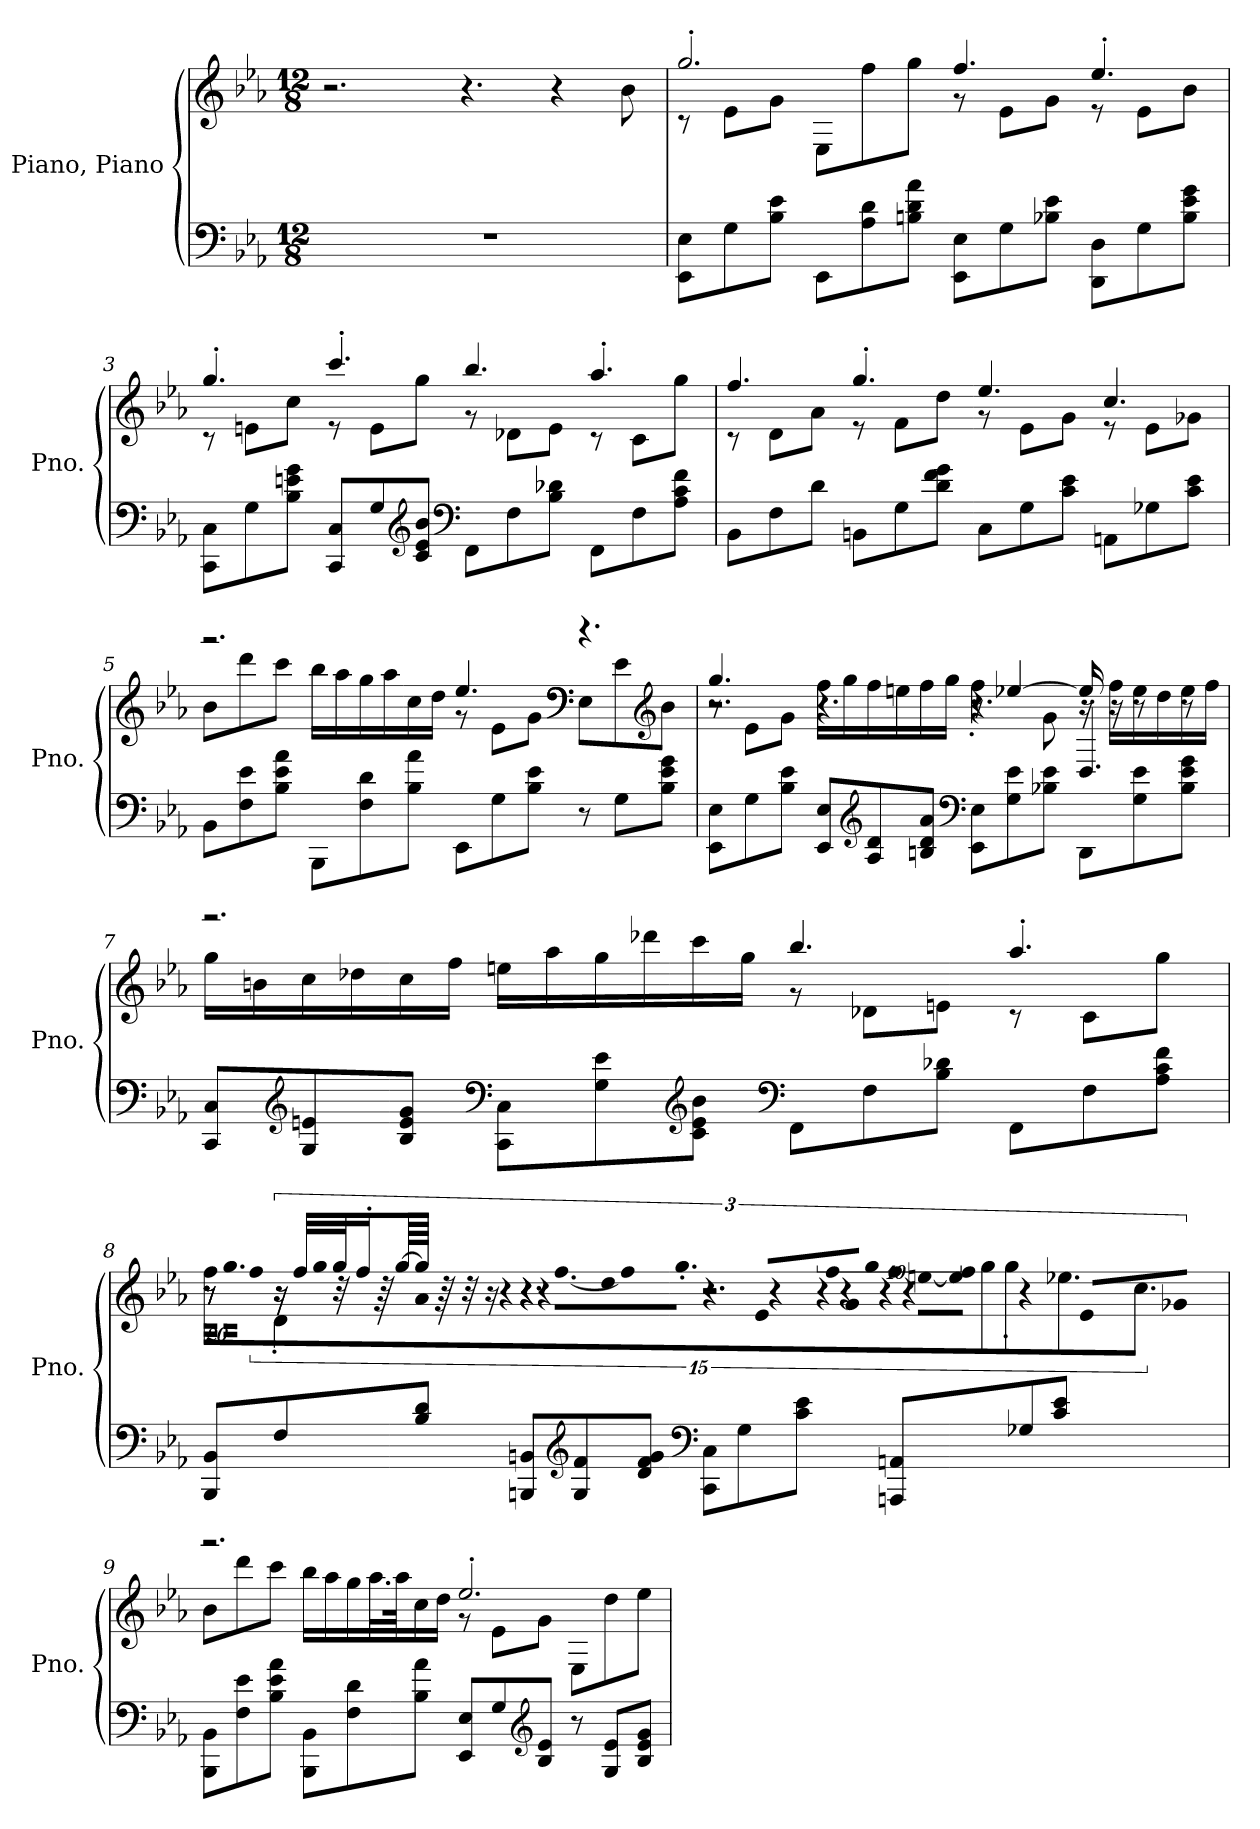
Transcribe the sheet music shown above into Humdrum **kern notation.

**kern	**kern
*part1	*part1
*staff2	*staff1
*I"Piano, Piano	*
*I'Pno.	*
*clefF4	*clefG2
*k[b-e-a-]	*k[b-e-a-]
*M12/8	*M12/8
=1	=1
1.r	2.r
.	4.r
.	4r
*	*MM80
.	8b-\
=2	=2
*	*^
8EE-\ 8E-\L	2.gg'/	8r
8G\	.	8e-\L
8B-\ 8e-\J	.	8g\J
8EE-\L	.	8E-\L
8A-\ 8d\	.	8ff\
8Bn\ 8d\ 8a-\J	.	8gg\J
8EE-\ 8E-\L	4.ff/	8r
8G\	.	8e-\L
8B-X\ 8e-\J	.	8g\J
8DD\ 8D\L	4.ee-'/	8r
8G\	.	8e-\L
8B-\ 8e-\ 8g\J	.	8b-\J
=3	=3	=3
8CC\ 8C\L	4.gg'/	8r
8G\	.	8en\L
8B-\ 8en\ 8g\J	.	8cc\J
8CC/ 8C/L	4.ccc'/	8r
8G/	.	8e\L
*clefG2	*	*
8c/ 8e/ 8b-/J	.	8gg\J
*clefF4	*	*
8FF\L	4.bb-/	8r
8F\	.	8d-X\L
8B-\ 8d-X\J	.	8e\J
8FF\L	4.aa-'/	8r
8F\	.	8c\L
8A-\ 8c\ 8f\J	.	8gg\J
!!LO:LB:g=z	!!
=4	=4	=4
8BB-\L	4.ff/	8r
8F\	.	8d\L
8d\J	.	8a-\J
8BBn\L	4.gg'/	8r
8G\	.	8f\L
8d\ 8f\ 8g\J	.	8dd\J
8C\L	4.ee-/	8r
8G\	.	8e-\L
8c\ 8e-\J	.	8g\J
8AAn\L	4.cc/	8r
8G-X\	.	8e-\L
8c\ 8e-\J	.	8g-X\J
=5	=5	=5
8BB-\L	2.r	8b-\L
8F\ 8e-\	.	8ddd\
8B-\ 8e-\ 8a-\J	.	8ccc\J
8BBB-\L	.	16bb-\LL
.	.	16aa-\
8F\ 8d\	.	16gg\
.	.	16aa-\
8B-\ 8a-\J	.	16cc\
.	.	16dd\JJ
8EE-\L	4.ee-/	8r
8G\	.	8e-\L
8B-\ 8e-\J	.	8g\J
*	*clefF4	*
8r	4.r	8E-\L
8G\L	.	8e-\
*	*clefG2	*
8B-\ 8e-\ 8g\J	.	8b-\J
!!LO:LB:g=z
=6	=6	=6
*	*	*^
8EE-\ 8E-\L	4.gg/	8r	2.r
8G\	.	8e-\L	.
8B-\ 8e-\J	.	8g\J	.
8EE-/ 8E-/L	4.r	16ff\LL	.
.	.	16gg\	.
*clefG2	*	*	*
8A-/ 8d/	.	16ff\	.
.	.	16een\	.
8Bn/ 8d/ 8a-/J	.	16ff\	.
.	.	16gg\JJ	.
*clefF4	*	*	*
8EE-\ 8E-\L	8r	4ff'\	4.r
8G\ 8e-\	[4ee-X/	.	.
8B-X\ 8e-\J	.	8g\	.
8DD\L	16ee-/]	16r	4.D'/
.	16r	16ff\LL	.
8G\ 8e-\	8r	16ee-\	.
.	.	16dd\	.
8B-\ 8e-\ 8g\J	8r	16ee-\	.
.	.	16ff\JJ	.
*	*	*v	*v
!!LO:LB:g=z
=7	=7	=7
8CC/ 8C/L	2.r	16gg\LL
.	.	16bn\
*clefG2	*	*
8G/ 8en/	.	16cc\
.	.	16dd-X\
8B-/ 8e/ 8g/J	.	16cc\
.	.	16ff\JJ
*clefF4	*	*
8CC\ 8C\L	.	16een\LL
.	.	16aa-\
8G\ 8e\	.	16gg\
.	.	16ddd-X\
*clefG2	*	*
8c\ 8e\ 8b-\J	.	16ccc\
.	.	16gg\JJ
*clefF4	*	*
8FF\L	4.bb-/	8r
8F\	.	8d-X\L
8B-\ 8d-X\J	.	8en\J
8FF\L	4.aa-'/	8r
8F\	.	8c\L
8A-\ 8c\ 8f\J	.	8gg\J
!!LO:LB:g=z
=8	=8	=8
!	!	!LO:N:vis=32.
*	*^	*^
8BBB-/ 8BB-/L	8r	640%17ff\LLLL	8r	8r
!	!	!LO:N:vis=32.	!	!
.	.	640%17gg\J	.	.
.	.	1920ryy	.	.
!	!	!LO:N:vis=32	!	!
.	.	640%23ff\	.	.
!	!	!LO:N:vis=256%9	!	!
.	.	960%17gg\JJJk	.	.
!	!	!LO:N:vis=128	!	!
.	.	1920%17r	.	.
!	!	!LO:N:vis=256.	!	!
.	.	[1920%17ff\KLLLL	.	.
8F/	16r	64ff\J]	24r	4d'\
.	.	32.gg'\JJJ	.	.
.	.	.	48ff/LLL	.
.	32r	16r	48gg/J	.
.	.	.	24ff'/J	.
.	64r	.	.	.
.	[64gg/LLLL	.	.	.
!	!	!LO:N:vis=64	!	!
8B-/ 8d/J	64gg/JJJJ]	640%9r	8a-/J	.
!	!	!LO:N:vis=64	!	!
.	.	640%9ff\	.	.
.	64r	.	.	.
!	!	!LO:N:vis=64	!	!
.	.	640%9r	.	.
.	32r	.	.	.
!	!	!LO:N:vis=64	!	!
.	.	640%9gg\	.	.
!	!	!LO:N:vis=64	!	!
.	.	640%9r	.	.
.	16r	.	.	.
!	!	!LO:N:vis=64	!	!
.	.	640%9ff\	.	.
!	!	!LO:N:vis=64	!	!
.	.	640%9r	.	.
!	!	!LO:N:vis=64	!	!
.	.	[640%9een\LLLL	.	.
!	!	!LO:N:vis=64	!	!
.	.	640%9ee\] 640%9ff\JJJJ	.	.
8BBBn/ 8BBn/L	4.r	.	4r	4.r
.	.	8gg\	.	.
*clefG2	*	*	*	*
8G/ 8f/	.	.	.	.
.	.	4gg'\	.	.
8d/ 8f/ 8g/J	.	.	8dd/	.
*clefF4	*	*	*	*
8CC\ 8C\L	2.r	.	8r	2.r
.	.	4.ee-X\	.	.
8G\	.	.	8e-/L	.
8c\ 8e-\J	.	.	8g/J	.
8AAAn/ 8AAn/L	.	.	8r	.
.	.	4.cc\	.	.
8G-X/	.	.	8e-/L	.
8c/ 8e-/J	.	.	8g-X/J	.
640ryy	640ryy	.	640ryy	640ryy
*	*	*v	*v	*v
!!LO:LB:g=z
=9	=9	=9
8BBB-\ 8BB-\L	2.r	8b-\L
8F\ 8e-\	.	8ddd\
8B-\ 8e-\ 8a-\J	.	8ccc\J
8BBB-\ 8BB-\L	.	16bb-\LL
.	.	16aa-\
8F\ 8d\	.	16gg\
.	.	32.aa-\L
.	.	64aa-\JK
8B-\ 8a-\J	.	16cc\
.	.	16dd\JJ
8EE-/ 8E-/L	2.ee-'/	8r
8G/	.	8e-\L
*clefG2	*	*
8B-/ 8e-/J	.	8g\J
8r	.	8E-\L
8G/ 8e-/L	.	8dd\
8B-/ 8e-/ 8g/J	.	8ee-\J
*	*v	*v
=	=
*-	*-
